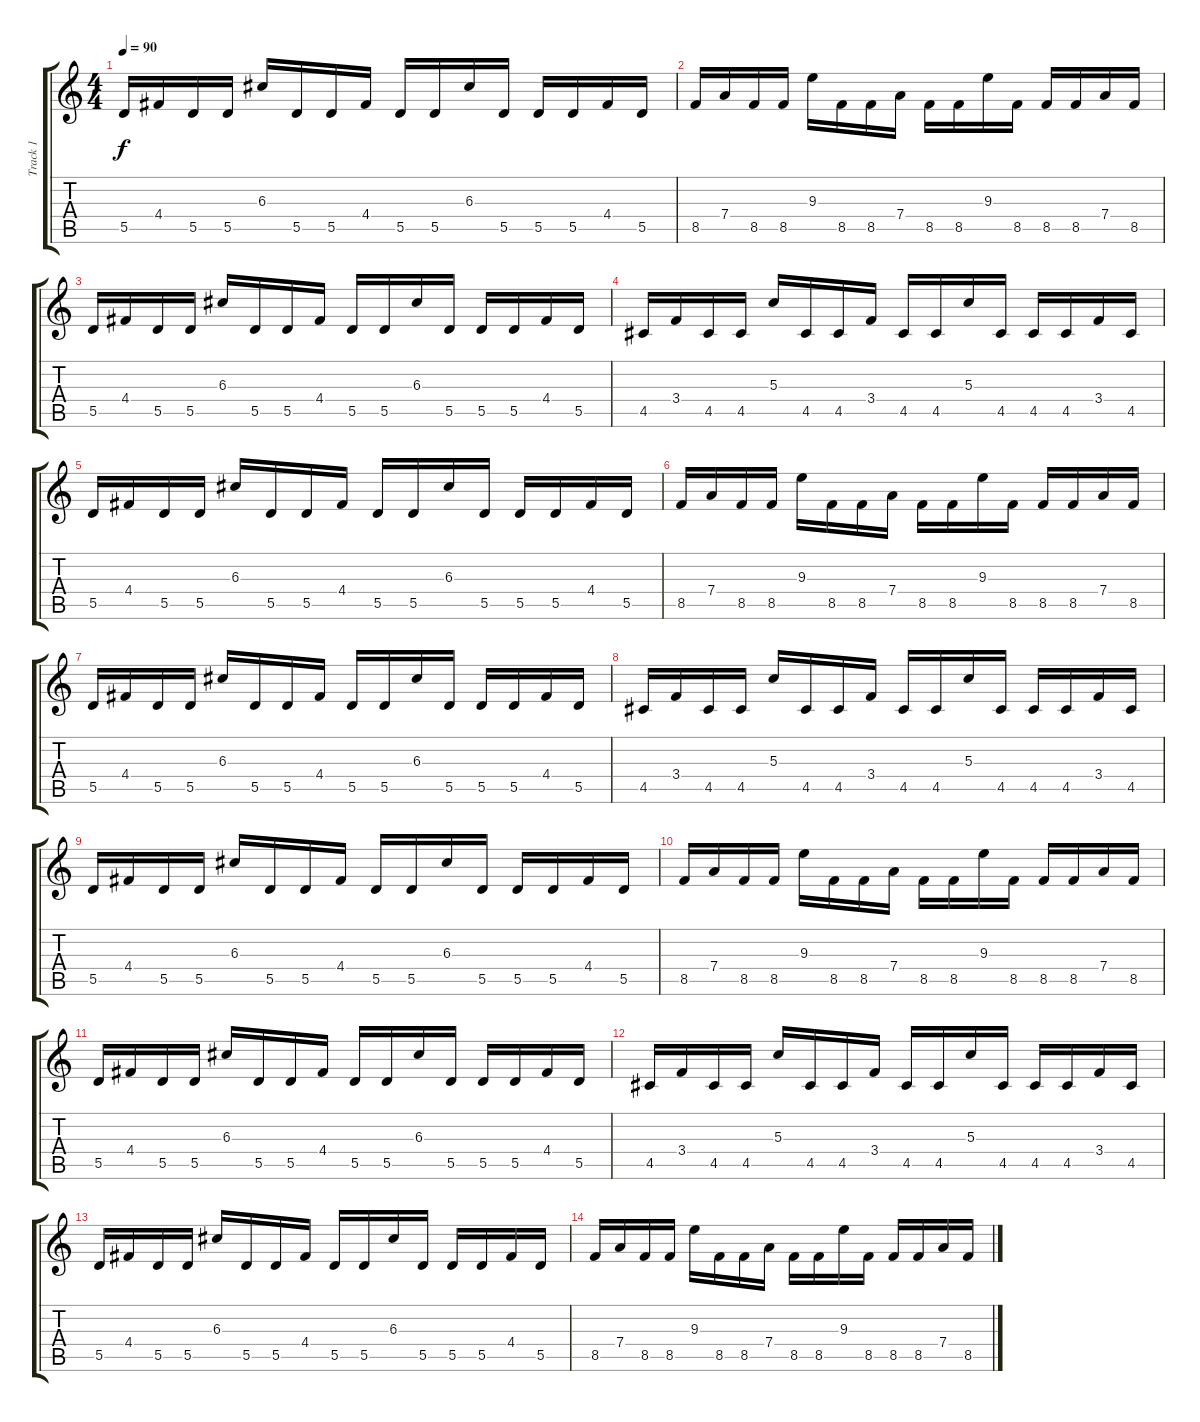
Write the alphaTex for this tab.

\track ("Track 1" "Track 1") {instrument distortionguitar}
\staff {score tabs}
\tuning (E4 B3 G3 D3 A2 E2) {hide}
\ts (4 4)
\tempo 90
\clef g2
\ks c
5.5.16{dy f} 4.4.16 5.5.16 5.5.16 6.3.16 5.5.16 5.5.16 4.4.16 5.5.16 5.5.16 6.3.16 5.5.16 5.5.16 5.5.16 4.4.16 5.5.16 |
8.5.16 7.4.16 8.5.16 8.5.16 9.3.16 8.5.16 8.5.16 7.4.16 8.5.16 8.5.16 9.3.16 8.5.16 8.5.16 8.5.16 7.4.16 8.5.16 |
5.5.16 4.4.16 5.5.16 5.5.16 6.3.16 5.5.16 5.5.16 4.4.16 5.5.16 5.5.16 6.3.16 5.5.16 5.5.16 5.5.16 4.4.16 5.5.16 |
4.5.16 3.4.16 4.5.16 4.5.16 5.3.16 4.5.16 4.5.16 3.4.16 4.5.16 4.5.16 5.3.16 4.5.16 4.5.16 4.5.16 3.4.16 4.5.16 |
5.5.16 4.4.16 5.5.16 5.5.16 6.3.16 5.5.16 5.5.16 4.4.16 5.5.16 5.5.16 6.3.16 5.5.16 5.5.16 5.5.16 4.4.16 5.5.16 |
8.5.16 7.4.16 8.5.16 8.5.16 9.3.16 8.5.16 8.5.16 7.4.16 8.5.16 8.5.16 9.3.16 8.5.16 8.5.16 8.5.16 7.4.16 8.5.16 |
5.5.16 4.4.16 5.5.16 5.5.16 6.3.16 5.5.16 5.5.16 4.4.16 5.5.16 5.5.16 6.3.16 5.5.16 5.5.16 5.5.16 4.4.16 5.5.16 |
4.5.16 3.4.16 4.5.16 4.5.16 5.3.16 4.5.16 4.5.16 3.4.16 4.5.16 4.5.16 5.3.16 4.5.16 4.5.16 4.5.16 3.4.16 4.5.16 |
5.5.16 4.4.16 5.5.16 5.5.16 6.3.16 5.5.16 5.5.16 4.4.16 5.5.16 5.5.16 6.3.16 5.5.16 5.5.16 5.5.16 4.4.16 5.5.16 |
8.5.16 7.4.16 8.5.16 8.5.16 9.3.16 8.5.16 8.5.16 7.4.16 8.5.16 8.5.16 9.3.16 8.5.16 8.5.16 8.5.16 7.4.16 8.5.16 |
5.5.16 4.4.16 5.5.16 5.5.16 6.3.16 5.5.16 5.5.16 4.4.16 5.5.16 5.5.16 6.3.16 5.5.16 5.5.16 5.5.16 4.4.16 5.5.16 |
4.5.16 3.4.16 4.5.16 4.5.16 5.3.16 4.5.16 4.5.16 3.4.16 4.5.16 4.5.16 5.3.16 4.5.16 4.5.16 4.5.16 3.4.16 4.5.16 |
5.5.16 4.4.16 5.5.16 5.5.16 6.3.16 5.5.16 5.5.16 4.4.16 5.5.16 5.5.16 6.3.16 5.5.16 5.5.16 5.5.16 4.4.16 5.5.16 |
8.5.16 7.4.16 8.5.16 8.5.16 9.3.16 8.5.16 8.5.16 7.4.16 8.5.16 8.5.16 9.3.16 8.5.16 8.5.16 8.5.16 7.4.16 8.5.16
